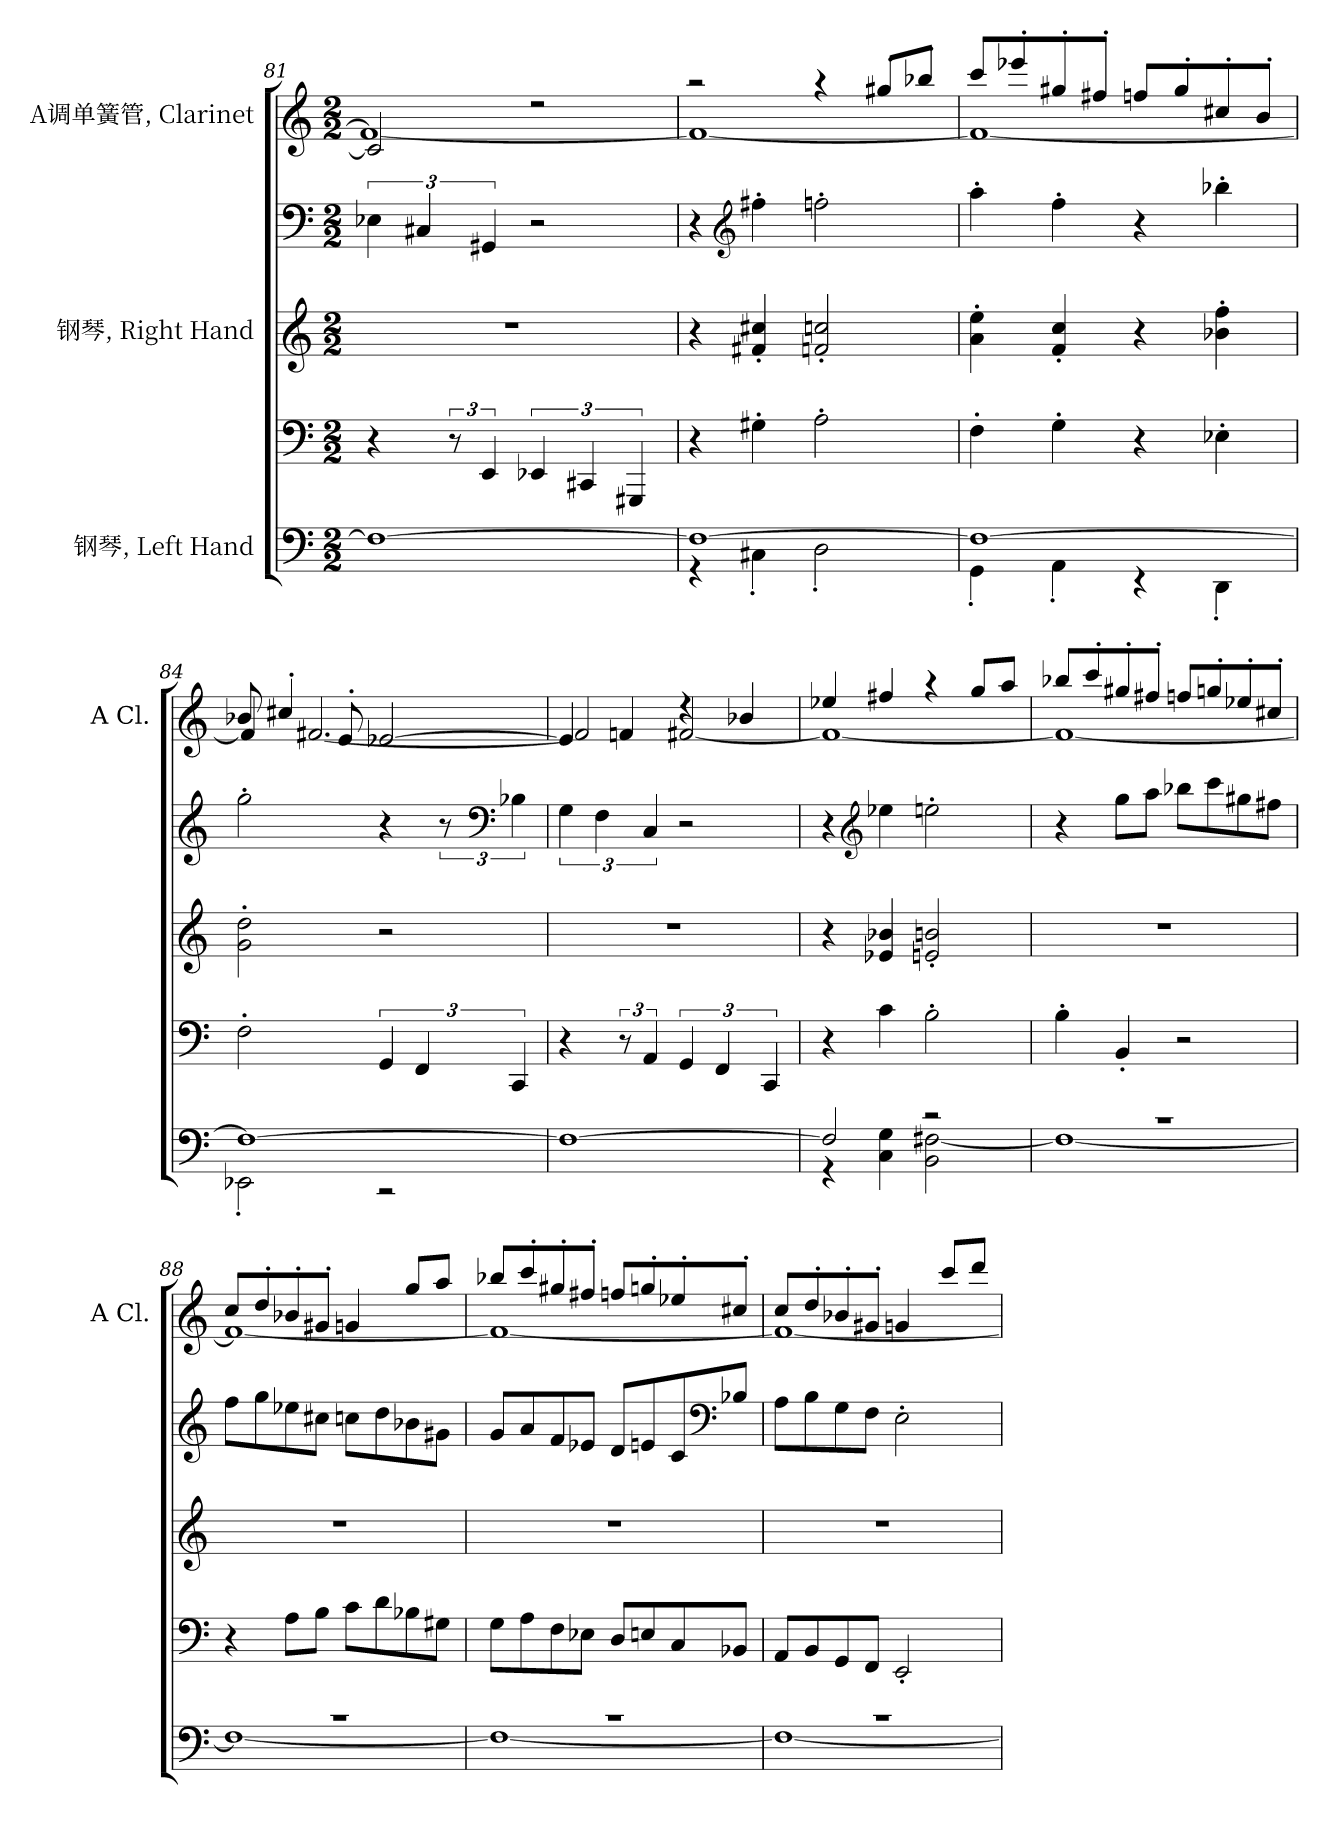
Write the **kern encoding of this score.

**kern	**kern	**kern	**kern	**kern
*part3	*part3	*part2	*part2	*part1
*staff5	*staff4	*staff3	*staff2	*staff1
*I"钢琴, Left Hand	*	*I"钢琴, Right Hand	*	*I"A调单簧管, Clarinet
*	*	*	*	*I'A Cl.
!!LO:LB:g=z
*clefF4	*clefF4	*clefG2	*clefF4	*clefG2
*	*	*	*	*ITrd2c3
*k[]	*k[]	*k[]	*k[]	*k[f#c#g#]
*M2/2	*M2/2	*M2/2	*M2/2	*M2/2
=81	=81	=81	=81	=81
*	*	*	*	*^
1F#_	4r	1r	6E-X\	2A#/]	1d#_
.	.	.	6C#X/	.	.
.	12r	.	.	.	.
.	6EE/	.	6GG#X/	.	.
.	6EE-X/	.	2r	2r	.
.	6CC#X/	.	.	.	.
.	6GGG#X/	.	.	.	.
=82	=82	=82	=82	=82	=82
*^	*	*	*	*	*
1F#_	4r	4r	4r	4r	2r	1d#_
*	*	*	*	*clefG2	*	*
.	4C#X'\	4G#X'\	4f#X/' 4cc#X/'	4ff#X'\	.	.
.	2D'\	2A'\	2fn/' 2ccn/'	2ffn'\	4r	.
.	.	.	.	.	8ee#X'/L	.
.	.	.	.	.	8ggn'/J	.
=83	=83	=83	=83	=83	=83	=83
1F#_	4GG'\	4F'\	4a\' 4ee\'	4aa'\	8aa/L	1d#_
.	.	.	.	.	8cccn'/	.
.	4AA'\	4G'\	4f/' 4cc/'	4ff'\	8ee#X'/	.
.	.	.	.	.	8dd#X'/J	.
.	4r	4r	4r	4r	8ddn/L	.
.	.	.	.	.	8ee#'/	.
.	4DD'\	4E-X'\	4b-X\' 4ff\'	4bb-X'\	8a#X'/	.
.	.	.	.	.	8g#'/J	.
!!LO:PB:g=z	!!
=84	=84	=84	=84	=84	=84	=84
1F#_	2EE-X'\	2F'\	2g\' 2dd\'	2gg'\	8gn/	4d#/]
.	.	.	.	.	4a#X'/	.
.	.	.	.	.	.	[2.d#X/
.	.	.	.	.	8c#'/	.
.	2r	6GG/	2r	4r	[2cn/	.
.	.	6FF/	.	.	.	.
.	.	.	.	12r	.	.
*	*	*	*	*clefF4	*	*
.	.	6CC/	.	6B-X\	.	.
*v	*v	*	*	*	*	*
=85	=85	=85	=85	=85	=85
1F#_	4r	1r	6G\	4c/]	2d#/]
.	.	.	6F\	.	.
.	12r	.	.	4dn/	.
.	6AA/	.	6C/	.	.
.	6GG/	.	2r	4r	[2d#X/
.	6FF/	.	.	.	.
.	.	.	.	4gn/	.
.	6CC/	.	.	.	.
=86	=86	=86	=86	=86	=86
*^	*	*	*	*	*
2F#/]	4r	4r	4r	4r	4ccn/	1d#_
*	*	*	*	*clefG2	*	*
.	4C\ 4G\	4c\	4e-X/ 4b-X/	4ee-X\	4dd#X/	.
2r	2BB\ [2F#X\	2B'\	2en/' 2bn/'	2een'\	4r	.
.	.	.	.	.	8ee/L	.
.	.	.	.	.	8ff#/J	.
!!LO:LB:g=z	!!
=87	=87	=87	=87	=87	=87	=87
1r	1F#_	4B'\	1r	4r	8ggn/L	1d#_
.	.	.	.	.	8aa'/	.
.	.	4BB'/	.	8gg\L	8ee#X'/	.
.	.	.	.	8aa\J	8dd#X'/J	.
.	.	2r	.	8bb-X\L	8ddn/L	.
.	.	.	.	8ccc\	8een'/	.
.	.	.	.	8gg#X\	8ccn'/	.
.	.	.	.	8ff#X\J	8a#X'/J	.
=88	=88	=88	=88	=88	=88	=88
1r	1F#_	4r	1r	8ff\L	8a/L	1d#_
.	.	.	.	8gg\	8b'/	.
.	.	8A\L	.	8ee-X\	8gn'/	.
.	.	8B\J	.	8cc#X\J	8e#X'/J	.
.	.	8c\L	.	8ccn\L	4en/	.
.	.	8d\	.	8dd\	.	.
.	.	8B-X\	.	8b-X\	8ee/L	.
.	.	8G#X\J	.	8g#X\J	8ff#/J	.
=89	=89	=89	=89	=89	=89	=89
1r	1F#_	8G\L	1r	8g/L	8ggn/L	1d#_
.	.	8A\	.	8a/	8aa'/	.
.	.	8F\	.	8f/	8ee#X'/	.
.	.	8E-X\J	.	8e-X/J	8dd#X'/J	.
.	.	8D/L	.	8d/L	8ddn/L	.
.	.	8En/	.	8en/	8een'/	.
.	.	8C/	.	8c/	8ccn'/	.
*	*	*	*	*clefF4	*	*
.	.	8BB-X/J	.	8B-X/J	8a#X'/J	.
!!LO:PB:g=z	!!
=90	=90	=90	=90	=90	=90	=90
1r	1F#_	8AA/L	1r	8A\L	8a/L	1d#_
.	.	8BB/	.	8B\	8b'/	.
.	.	8GG/	.	8G\	8gn'/	.
.	.	8FF/J	.	8F\J	8e#X'/J	.
.	.	2EE'/	.	2E'\	4en/	.
.	.	.	.	.	8aa/L	.
.	.	.	.	.	8bb/J	.
*v	*v	*	*	*	*v	*v
=	=	=	=	=
*-	*-	*-	*-	*-
